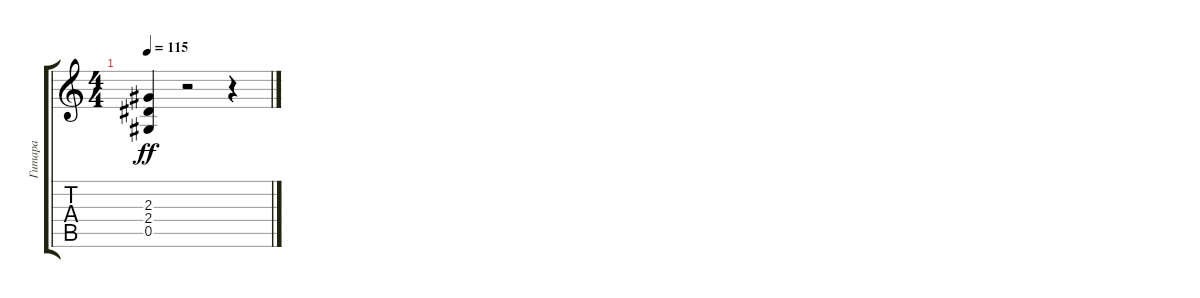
\track ("Гитара" "Гитара") {instrument distortionguitar}
\staff {score tabs}
\tuning (Eb4 Bb3 Gb3 Db3 Ab2 Eb2) {hide}
\ts (4 4)
\tempo 115
\clef g2
\ks c
(2.3 2.4 0.5).4{dy ff} r.2 r.4
